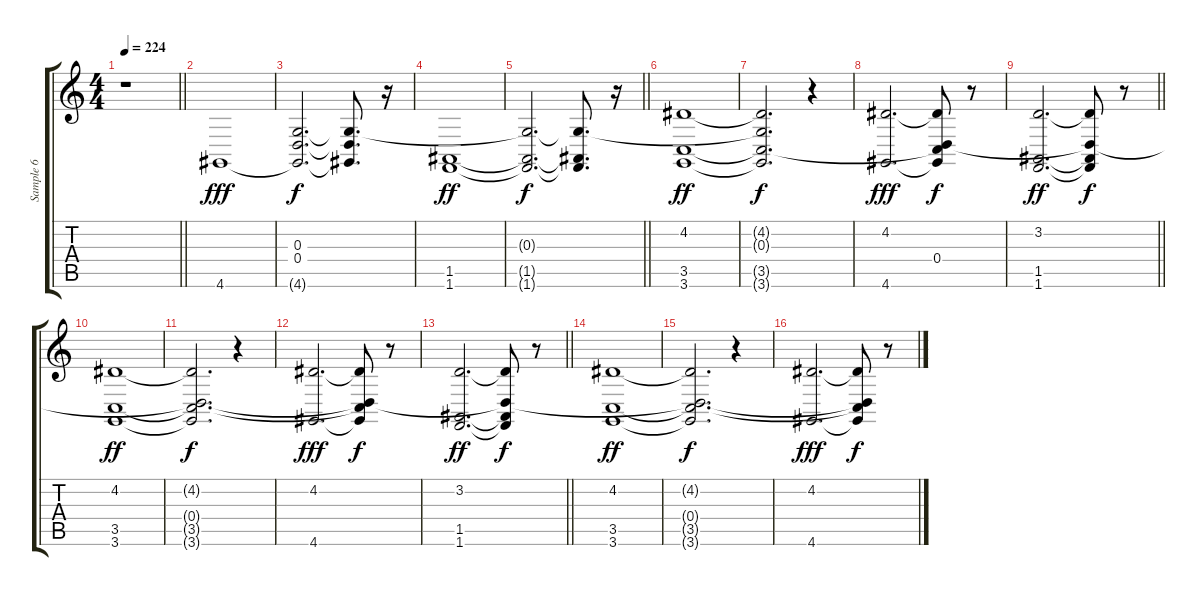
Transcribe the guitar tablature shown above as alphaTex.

\track ("Sample 6" "Sample 6") {instrument stringensemble1}
\staff {score tabs}
\tuning (E4 B3 G3 D3 A2 E2) {hide}
\ts (4 4)
\tempo 224
\clef g2
\barLineRight lightlight
\ks c
r.1{dy fff} |
\section ("" " ")
4.6.1 |
(0.3 0.4 4.6{t}).2{d dy f} (0.3{t} 0.4{t} 4.6{t}).8{d} r.16 |
(1.5 1.6).1{dy ff} |
\barLineRight lightlight
(0.3{t} 1.5{t} 1.6{t}).2{d dy f} (0.3{t} 1.5{t} 1.6{t}).8{d} r.16 |
\section ("" " ")
(4.2 3.5 3.6).1{dy ff} |
(4.2{t} 0.3{t} 3.5{t} 3.6{t}).2{d dy f} r.4 |
(4.2 4.6).2{d dy fff} (4.2{t} 0.4 3.5{t} 4.6{t}).8{dy f} r.8 |
\barLineRight lightlight
(3.2 1.5 1.6).2{d dy ff} (3.2{t} 0.4{t} 1.5{t} 1.6{t}).8{dy f} r.8 |
(4.2 3.5 3.6).1{dy ff} |
(4.2{t} 0.4{t} 3.5{t} 3.6{t}).2{d dy f} r.4 |
(4.2 4.6).2{d dy fff} (4.2{t} 0.4{t} 3.5{t} 4.6{t}).8{dy f} r.8 |
\barLineRight lightlight
(3.2 1.5 1.6).2{d dy ff} (3.2{t} 0.4{t} 1.5{t} 1.6{t}).8{dy f} r.8 |
(4.2 3.5 3.6).1{dy ff} |
(4.2{t} 0.4{t} 3.5{t} 3.6{t}).2{d dy f} r.4 |
(4.2 4.6).2{d dy fff} (4.2{t} 0.4{t} 3.5{t} 4.6{t}).8{dy f} r.8
